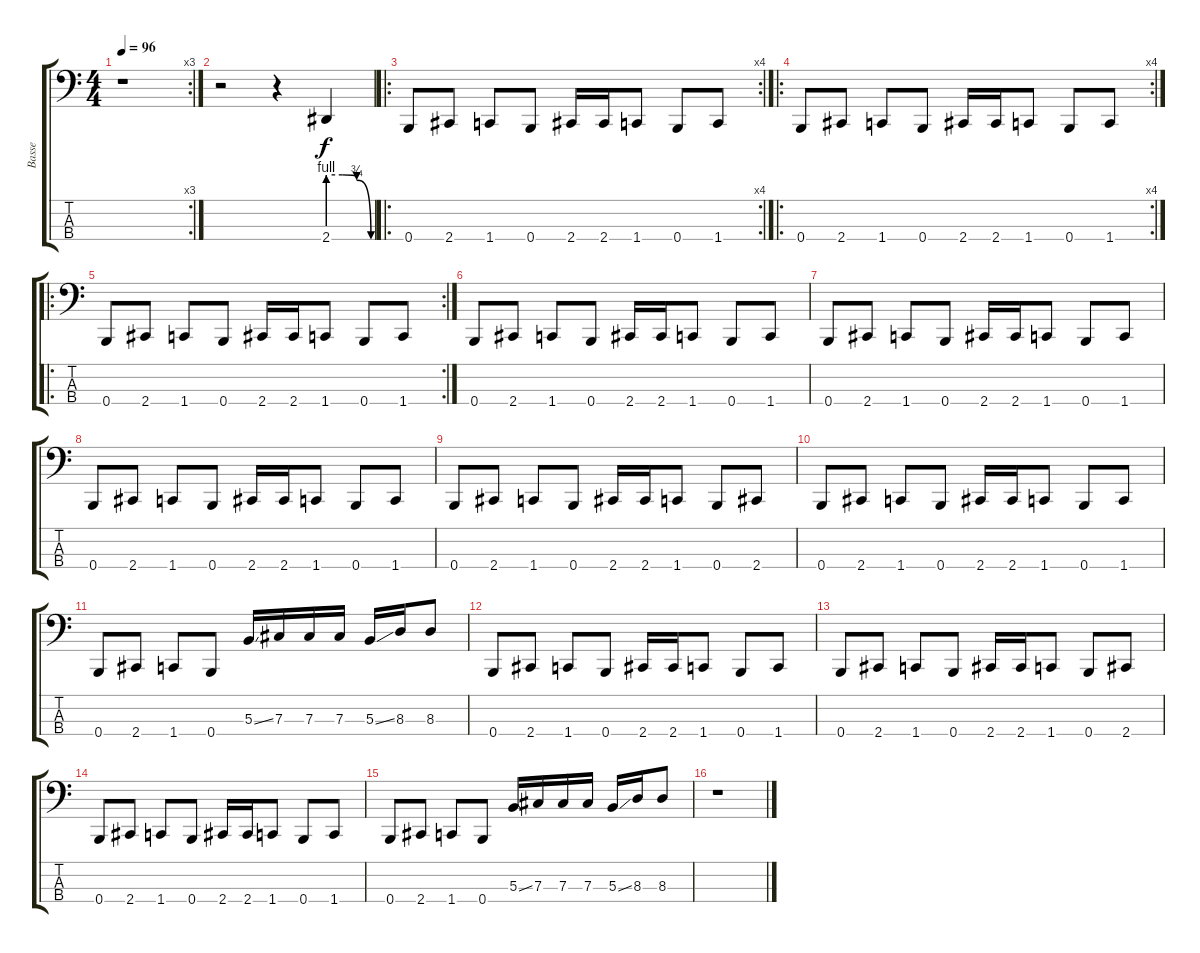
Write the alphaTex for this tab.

\track ("Basse" "Basse") {instrument electricbasspick}
\staff {score tabs}
\tuning (E2 B1 Gb1 B0) {hide}
\rc 3
\ts (4 4)
\tempo 96
\clef f4
\ks c
r.1{dy f instrument electricbasspick} |
r.2 r.4 2.4{be (custom 0 4 20 4 40 3 60 0)}.4 |
\ro
\rc 4
0.4.8 2.4.8 1.4.8 0.4.8 2.4.16 2.4.16 1.4.8 0.4.8 1.4.8 |
\ro
\rc 4
0.4.8 2.4.8 1.4.8 0.4.8 2.4.16 2.4.16 1.4.8 0.4.8 1.4.8 |
\ro
\rc 2
0.4.8 2.4.8 1.4.8 0.4.8 2.4.16 2.4.16 1.4.8 0.4.8 1.4.8 |
0.4.8 2.4.8 1.4.8 0.4.8 2.4.16 2.4.16 1.4.8 0.4.8 1.4.8 |
0.4.8 2.4.8 1.4.8 0.4.8 2.4.16 2.4.16 1.4.8 0.4.8 1.4.8 |
0.4.8 2.4.8 1.4.8 0.4.8 2.4.16 2.4.16 1.4.8 0.4.8 1.4.8 |
0.4.8 2.4.8 1.4.8 0.4.8 2.4.16 2.4.16 1.4.8 0.4.8 2.4.8 |
0.4.8 2.4.8 1.4.8 0.4.8 2.4.16 2.4.16 1.4.8 0.4.8 1.4.8 |
0.4.8 2.4.8 1.4.8 0.4.8 5.3{ss}.16 7.3.16 7.3.16 7.3.16 5.3{ss}.16 8.3.16 8.3.8 |
0.4.8 2.4.8 1.4.8 0.4.8 2.4.16 2.4.16 1.4.8 0.4.8 1.4.8 |
0.4.8 2.4.8 1.4.8 0.4.8 2.4.16 2.4.16 1.4.8 0.4.8 2.4.8 |
0.4.8 2.4.8 1.4.8 0.4.8 2.4.16 2.4.16 1.4.8 0.4.8 1.4.8 |
0.4.8 2.4.8 1.4.8 0.4.8 5.3{ss}.16 7.3.16 7.3.16 7.3.16 5.3{ss}.16 8.3.16 8.3.8 |
r.1
